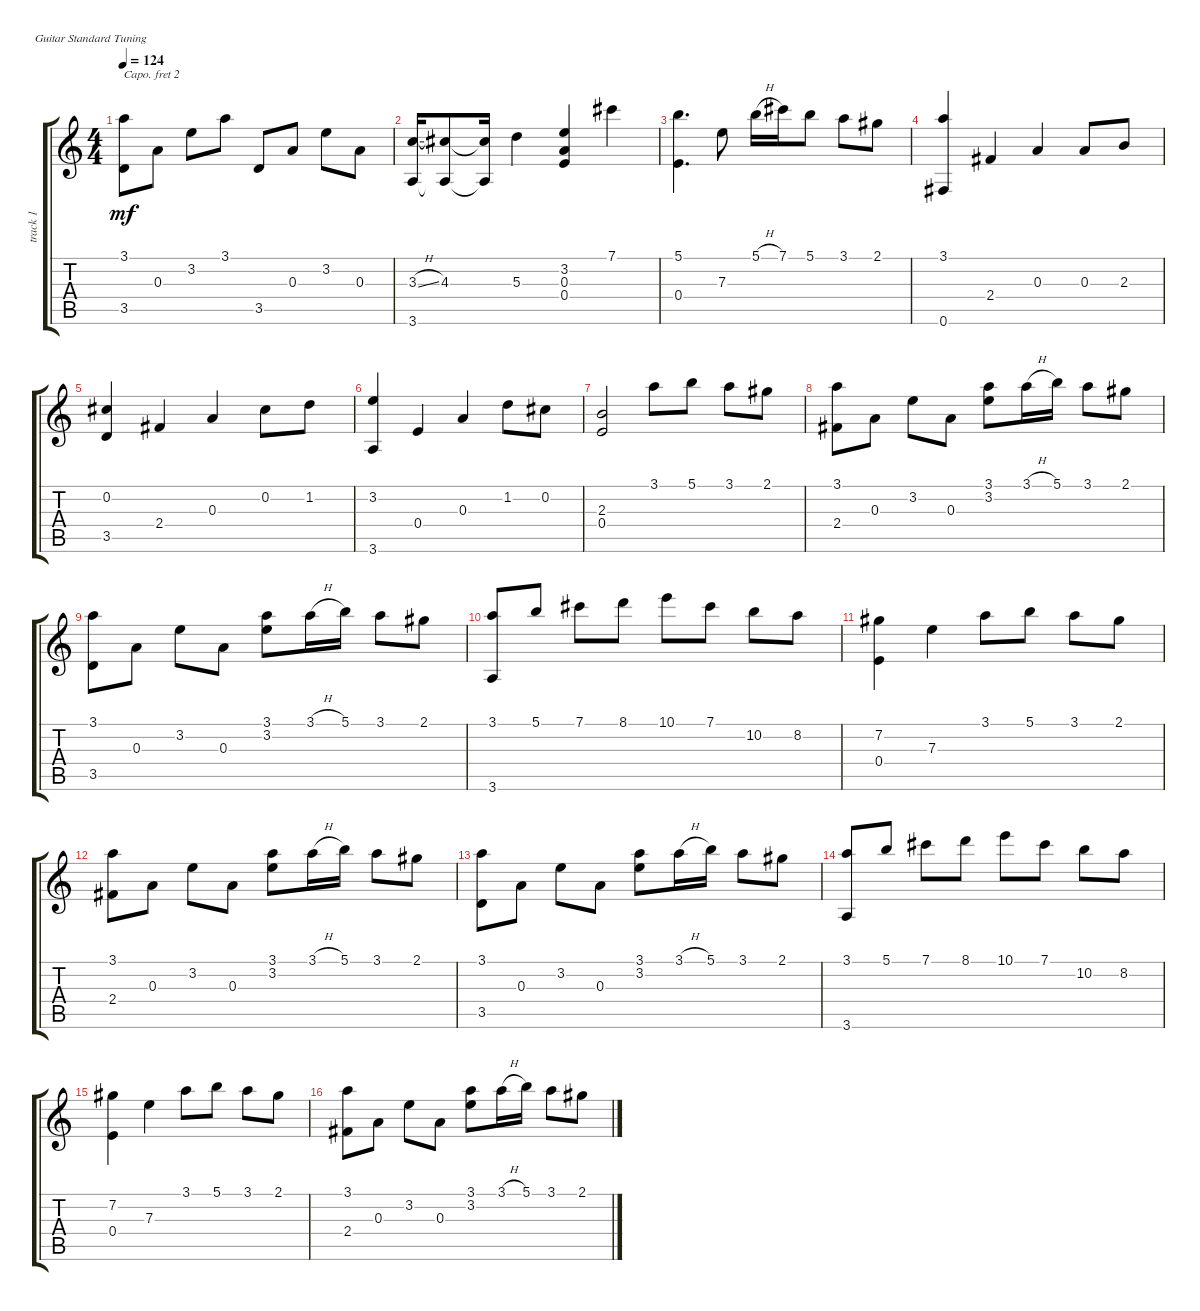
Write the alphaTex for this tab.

\defaultSystemsLayout 4
\track ("SteelGuitar" "track 1") {instrument acousticguitarsteel}
\staff {score tabs}
\capo 2
\tuning (E4 B3 G3 D3 A2 E2)
\ts (4 4)
\tempo 124
\clef g2
\ks c
(3.5 3.1{t}).8{dy mf} 0.3.8 3.2.8 3.1.8 3.5.8 0.3.8 3.2.8 0.3.8 |
(3.6 3.3{sl h}).16 (3.6{t} 4.3).8 (4.3{t} 3.6{t}).16 5.3.4 (3.2 0.4 0.3).4 7.1.4 |
(5.1 0.4).4{d} 7.3.8 5.1{h}.16 7.1.16 5.1.8 3.1.8 2.1.8 |
(0.6 3.1).4 2.4.4 0.3.4 0.3.8 2.3.8 |
(3.5 0.2).4 2.4.4 0.3.4 0.2.8 1.2.8 |
(3.2 3.6).4 0.4.4 0.3.4 1.2.8 0.2.8 |
(2.3 0.4).2 3.1.8 5.1.8 3.1.8 2.1.8 |
(3.1 2.4).8 0.3.8 3.2.8 0.3.8 (3.1 3.2).8 3.1{h}.16 5.1.16 3.1.8 2.1.8 |
(3.1 3.5).8 0.3.8 3.2.8 0.3.8 (3.1 3.2).8 3.1{h}.16 5.1.16 3.1.8 2.1.8 |
(3.1 3.6).8 5.1.8 7.1.8 8.1.8 10.1.8 7.1.8 10.2.8 8.2.8 |
(7.2 0.4).4 7.3.4 3.1.8 5.1.8 3.1.8 2.1.8 |
(3.1 2.4).8 0.3.8 3.2.8 0.3.8 (3.1 3.2).8 3.1{h}.16 5.1.16 3.1.8 2.1.8 |
(3.1 3.5).8 0.3.8 3.2.8 0.3.8 (3.1 3.2).8 3.1{h}.16 5.1.16 3.1.8 2.1.8 |
(3.1 3.6).8 5.1.8 7.1.8 8.1.8 10.1.8 7.1.8 10.2.8 8.2.8 |
(7.2 0.4).4 7.3.4 3.1.8 5.1.8 3.1.8 2.1.8 |
(3.1 2.4).8 0.3.8 3.2.8 0.3.8 (3.1 3.2).8 3.1{h}.16 5.1.16 3.1.8 2.1.8
